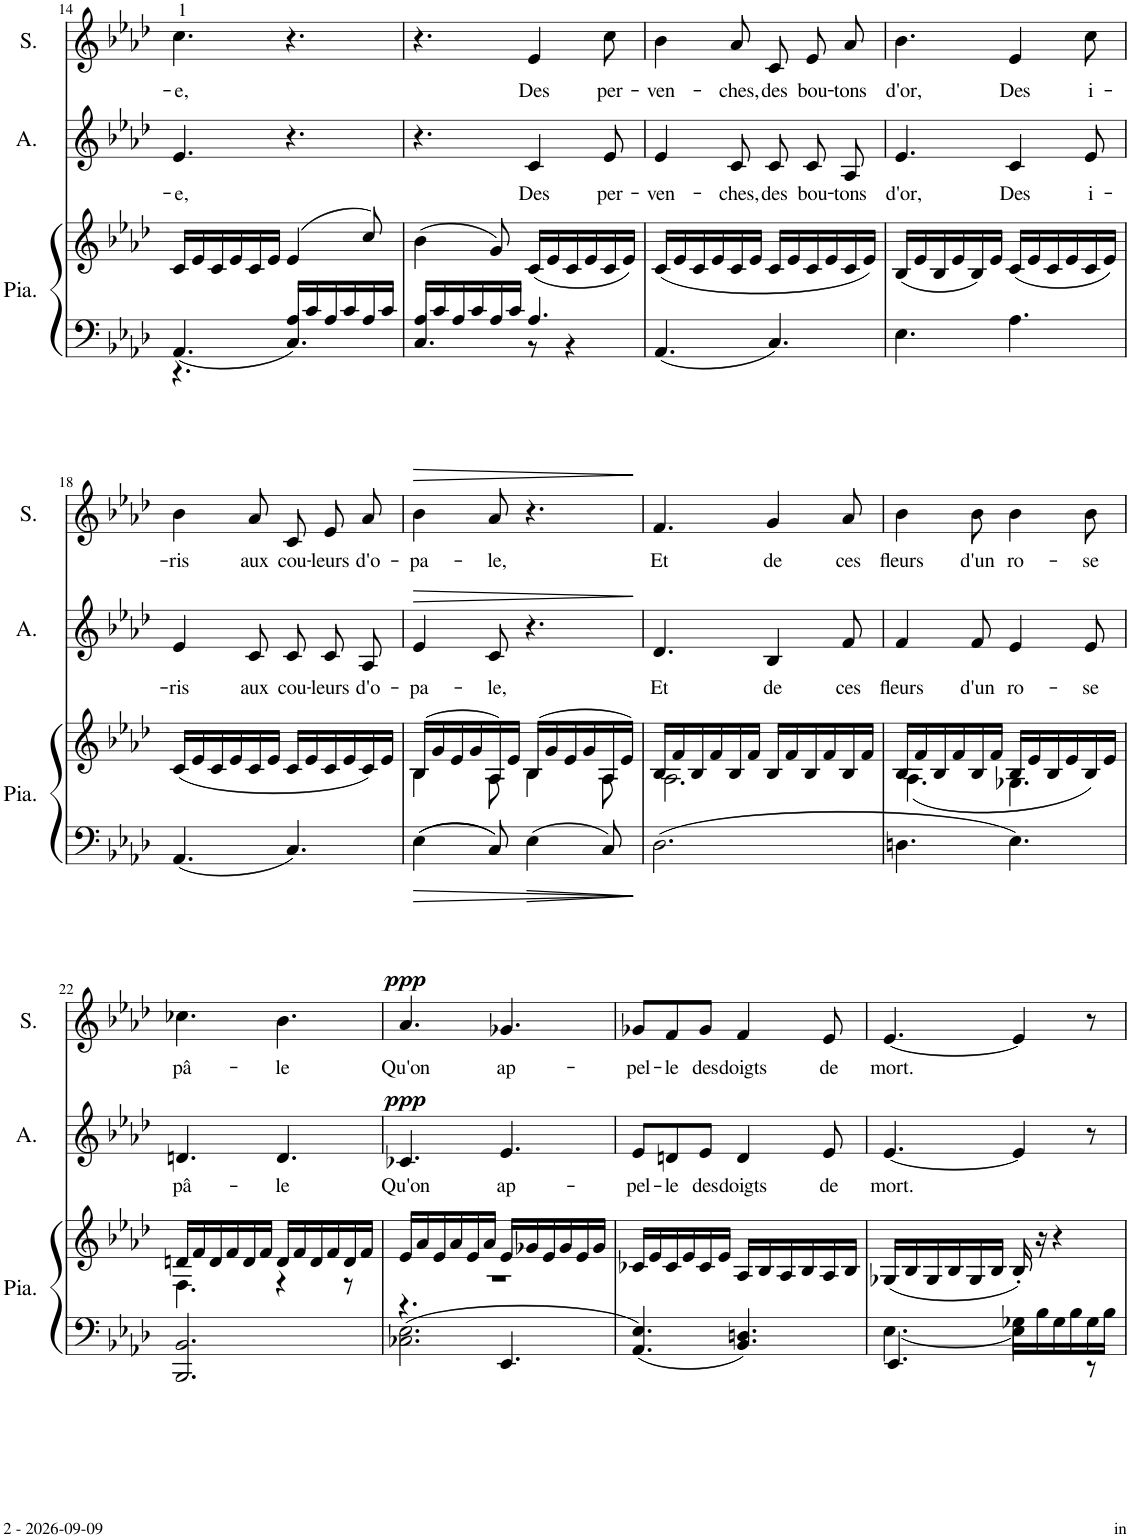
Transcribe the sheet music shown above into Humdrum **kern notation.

**kern	**kern	**kern	**text	**dynam	**kern	**text	**dynam
*part3	*part3	*part2	*part2	*part2	*part1	*part1	*part1
*staff4	*staff3	*staff2	*staff2	*staff2	*staff1	*staff1	*staff1
*I"Piano	*	*I"Alto	*	*	*I"Soprano	*	*
*I'Pia.	*	*I'A.	*	*	*I'S.	*	*
!!LO:PB:g=z
*clefF4	*clefG2	*clefG2	*	*	*clefG2	*	*
*k[b-e-a-d-]	*k[b-e-a-d-]	*k[b-e-a-d-]	*	*	*k[b-e-a-d-]	*	*
*M6/8	*M6/8	*M6/8	*	*	*M6/8	*	*
=14	=14	=14	=14	=14	=14	=14	=14
*^	*	*	*	*	*	*	*
!	!	!	!	!	!	!LO:TX:a:t=1	!	!
!	!	!	!	!LO:LY:b	!	!	!LO:LY:b	!
4.AA-/	4.r	16c/LL	4.e-/	-e,	.	4.cc\	-e,	.
.	.	16e-/	.	.	.	.	.	.
.	.	16c/	.	.	.	.	.	.
.	.	16e-/	.	.	.	.	.	.
.	.	16c/	.	.	.	.	.	.
.	.	16e-/JJ	.	.	.	.	.	.
4.C/	16A-/LL	(>4e-/	4.r	.	.	4.r	.	.
.	16c/	.	.	.	.	.	.	.
.	16A-/	.	.	.	.	.	.	.
.	16c/	.	.	.	.	.	.	.
.	16A-/	8cc/)	.	.	.	.	.	.
.	16c/JJ	.	.	.	.	.	.	.
=15	=15	=15	=15	=15	=15	=15	=15	=15
4.C/	16A-/LL	(4b-\	4.r	.	.	4.r	.	.
.	16c/	.	.	.	.	.	.	.
.	16A-/	.	.	.	.	.	.	.
.	16c/	.	.	.	.	.	.	.
.	16A-/	8g/)	.	.	.	.	.	.
.	16c/JJ	.	.	.	.	.	.	.
!	!	!	!	!LO:LY:b	!	!	!LO:LY:b	!
4.A-/	8r	(16c/LL	4c/	Des	.	4e-/	Des	.
.	.	16e-/	.	.	.	.	.	.
.	4r	16c/	.	.	.	.	.	.
.	.	16e-/	.	.	.	.	.	.
!	!	!	!	!LO:LY:b	!	!	!LO:LY:b	!
.	.	16c/	8e-/	per-	.	8cc\	per-	.
.	.	16e-/JJ)	.	.	.	.	.	.
*v	*v	*	*	*	*	*	*	*
=16	=16	=16	=16	=16	=16	=16	=16
!	!	!	!LO:LY:b	!	!	!LO:LY:b	!
4.AA-/	(16c/LL	4e-/	-ven-	.	4b-\	-ven-	.
.	16e-/	.	.	.	.	.	.
.	16c/	.	.	.	.	.	.
.	16e-/	.	.	.	.	.	.
!	!	!	!LO:LY:b	!	!	!LO:LY:b	!
.	16c/	8c/	-ches,	.	8a-/	-ches,	.
.	16e-/JJ	.	.	.	.	.	.
!	!	!	!LO:LY:b	!	!	!LO:LY:b	!
4.C/	16c/LL	8c/	des	.	8c/	des	.
.	16e-/	.	.	.	.	.	.
!	!	!	!LO:LY:b	!	!	!LO:LY:b	!
.	16c/	8c/	bou-	.	8e-/	bou-	.
.	16e-/	.	.	.	.	.	.
!	!	!	!LO:LY:b	!	!	!LO:LY:b	!
.	16c/	8A-/	-tons	.	8a-/	-tons	.
.	16e-/JJ)	.	.	.	.	.	.
=17	=17	=17	=17	=17	=17	=17	=17
!	!	!	!LO:LY:b	!	!	!LO:LY:b	!
4.E-\	(16B-/LL	4.e-/	d'or,	.	4.b-\	d'or,	.
.	16e-/	.	.	.	.	.	.
.	16B-/	.	.	.	.	.	.
.	16e-/	.	.	.	.	.	.
.	16B-/)	.	.	.	.	.	.
.	16e-/JJ	.	.	.	.	.	.
!	!	!	!LO:LY:b	!	!	!LO:LY:b	!
4.A-\	(16c/LL	4c/	Des	.	4e-/	Des	.
.	16e-/	.	.	.	.	.	.
.	16c/	.	.	.	.	.	.
.	16e-/	.	.	.	.	.	.
!	!	!	!LO:LY:b	!	!	!LO:LY:b	!
.	16c/	8e-/	i-	.	8cc\	i-	.
.	16e-/JJ)	.	.	.	.	.	.
!!LO:LB:g=z
=18	=18	=18	=18	=18	=18	=18	=18
!	!	!	!LO:LY:b	!	!	!LO:LY:b	!
4.AA-/	(16c/LL	4e-/	-ris	.	4b-\	-ris	.
.	16e-/	.	.	.	.	.	.
.	16c/	.	.	.	.	.	.
.	16e-/	.	.	.	.	.	.
!	!	!	!LO:LY:b	!	!	!LO:LY:b	!
.	16c/	8c/	aux	.	8a-/	aux	.
.	16e-/JJ	.	.	.	.	.	.
!	!	!	!LO:LY:b	!	!	!LO:LY:b	!
4.C/	16c/LL	8c/	cou-	.	8c/	cou-	.
.	16e-/	.	.	.	.	.	.
!	!	!	!LO:LY:b	!	!	!LO:LY:b	!
.	16c/	8c/	-leurs	.	8e-/	-leurs	.
.	16e-/	.	.	.	.	.	.
!	!	!	!LO:LY:b	!	!	!LO:LY:b	!
.	16c/)	8A-/	d'o-	.	8a-/	d'o-	.
.	16e-/JJ	.	.	.	.	.	.
=19	=19	=19	=19	=19	=19	=19	=19
*	*^	*	*	*	*	*	*
!	!	!	!	!LO:LY:b	!LO:HP:b	!	!LO:LY:b	!LO:HP:b
4E-\	(16B-/LL	4B-\	4e-/	-pa-	>	4b-\	-pa-	>
.	16g/	.	.	.	.	.	.	.
.	16e-/	.	.	.	.	.	.	.
.	16g/	.	.	.	.	.	.	.
!	!	!	!	!LO:LY:b	!	!	!LO:LY:b	!
8C/	16A-/)	8A-\	8c/	-le,	.	8a-/	-le,	.
.	16e-/JJ	.	.	.	.	.	.	.
4E-\	(16B-/LL	4B-\	4.r	.	.	4.r	.	.
.	16g/	.	.	.	.	.	.	.
.	16e-/	.	.	.	.	.	.	.
.	16g/	.	.	.	.	.	.	.
8C/	16A-/	8A-\	.	.	.	.	.	.
.	16e-/JJ)	.	.	.	.	.	.	.
*	*v	*v	*	*	*	*	*	*
.	.	.	.	]	.	.	]
=20	=20	=20	=20	=20	=20	=20	=20
*	*^	*	*	*	*	*	*
!	!	!	!	!LO:LY:b	!	!	!LO:LY:b	!
2.D-\	16B-/LL	2.A-\	4.d-/	Et	.	4.f/	Et	.
.	16f/	.	.	.	.	.	.	.
.	16B-/	.	.	.	.	.	.	.
.	16f/	.	.	.	.	.	.	.
.	16B-/	.	.	.	.	.	.	.
.	16f/JJ	.	.	.	.	.	.	.
!	!	!	!	!LO:LY:b	!	!	!LO:LY:b	!
.	16B-/LL	.	4B-/	de	.	4g/	de	.
.	16f/	.	.	.	.	.	.	.
.	16B-/	.	.	.	.	.	.	.
.	16f/	.	.	.	.	.	.	.
!	!	!	!	!LO:LY:b	!	!	!LO:LY:b	!
.	16B-/	.	8f/	ces	.	8a-/	ces	.
.	16f/JJ	.	.	.	.	.	.	.
=21	=21	=21	=21	=21	=21	=21	=21	=21
!	!	!	!	!LO:LY:b	!	!	!LO:LY:b	!
4.Dn\	16B-/LL	4.A-\	4f/	fleurs	.	4b-\	fleurs	.
.	16f/	.	.	.	.	.	.	.
.	16B-/	.	.	.	.	.	.	.
.	16f/	.	.	.	.	.	.	.
!	!	!	!	!LO:LY:b	!	!	!LO:LY:b	!
.	16B-/	.	8f/	d'un	.	8b-\	d'un	.
.	16f/JJ	.	.	.	.	.	.	.
!	!	!	!	!LO:LY:b	!	!	!LO:LY:b	!
4.E-\	16B-/LL	4.G-X\	4e-/	ro-	.	4b-\	ro-	.
.	16e-/	.	.	.	.	.	.	.
.	16B-/	.	.	.	.	.	.	.
.	16e-/	.	.	.	.	.	.	.
!	!	!	!	!LO:LY:b	!	!	!LO:LY:b	!
.	(16B-/	.	8e-/	-se	.	8b-\	-se	.
.	16e-/JJ	.	.	.	.	.	.	.
!!LO:LB:g=z
=22	=22	=22	=22	=22	=22	=22	=22	=22
!	!	!	!	!LO:LY:b	!	!	!LO:LY:b	!
2.BBB-/ 2.BB-/	16dn/LL	4.F\	4.dn/	pâ-	.	4.cc-X\	pâ-	.
.	16f/	.	.	.	.	.	.	.
.	16d/	.	.	.	.	.	.	.
.	16f/	.	.	.	.	.	.	.
.	16d/	.	.	.	.	.	.	.
.	16f/JJ	.	.	.	.	.	.	.
!	!	!	!	!LO:LY:b	!	!	!LO:LY:b	!
.	16d/LL	4r	4.d/	-le	.	4.b-\	-le	.
.	16f/	.	.	.	.	.	.	.
.	16d/	.	.	.	.	.	.	.
.	16f/	.	.	.	.	.	.	.
.	16d/	8r	.	.	.	.	.	.
.	16f/JJ	.	.	.	.	.	.	.
=23	=23	=23	=23	=23	=23	=23	=23	=23
*^	*	*	*	*	*	*	*	*
!	!	!	!	!	!LO:LY:b	!LO:DY:a	!	!LO:LY:b	!LO:DY:a
4.r	2.C-X\ 2.E-\	16e-/LL	2.r	4.c-X/	Qu'on	ppp	4.a-/	Qu'on	ppp
.	.	16a-/	.	.	.	.	.	.	.
.	.	16e-/	.	.	.	.	.	.	.
.	.	16a-/	.	.	.	.	.	.	.
.	.	16e-/	.	.	.	.	.	.	.
.	.	16a-/JJ	.	.	.	.	.	.	.
!	!	!	!	!	!LO:LY:b	!	!	!LO:LY:b	!
4.EE-/	.	16e-/LL	.	4.e-/	ap-	.	4.g-X/	ap-	.
.	.	16g-X/	.	.	.	.	.	.	.
.	.	16e-/	.	.	.	.	.	.	.
.	.	16g-/	.	.	.	.	.	.	.
.	.	16e-/	.	.	.	.	.	.	.
.	.	16g-/JJ	.	.	.	.	.	.	.
*v	*v	*	*	*	*	*	*	*	*
*	*v	*v	*	*	*	*	*	*
=24	=24	=24	=24	=24	=24	=24	=24
!	!	!	!LO:LY:b	!	!	!LO:LY:b	!
4.AA-/ 4.E-/	16c-X/LL	8e-/L	-pel-	.	8g-X/L	-pel-	.
.	16e-/	.	.	.	.	.	.
!	!	!	!LO:LY:b	!	!	!LO:LY:b	!
.	16c-/	8dn/	-le	.	8f/	-le	.
.	16e-/	.	.	.	.	.	.
!	!	!	!LO:LY:b	!	!	!LO:LY:b	!
.	16c-/	8e-/J	des	.	8g-/J	des	.
.	16e-/JJ	.	.	.	.	.	.
!	!	!	!LO:LY:b	!	!	!LO:LY:b	!
4.BB-/ 4.Dn/	16A-/LL	4d/	doigts	.	4f/	doigts	.
.	16B-/	.	.	.	.	.	.
.	16A-/	.	.	.	.	.	.
.	16B-/	.	.	.	.	.	.
!	!	!	!LO:LY:b	!	!	!LO:LY:b	!
.	16A-/	8e-/	de	.	8e-/	de	.
.	16B-/JJ	.	.	.	.	.	.
=25	=25	=25	=25	=25	=25	=25	=25
*^	*	*	*	*	*	*	*
!	!	!	!	!LO:LY:b	!	!	!LO:LY:b	!
4.EE-/	[4.E-\	(16G-X/LL	[4.e-/	mort.	.	[4.e-/	mort.	.
.	.	16B-/	.	.	.	.	.	.
.	.	16G-/	.	.	.	.	.	.
.	.	16B-/	.	.	.	.	.	.
.	.	16G-/	.	.	.	.	.	.
.	.	16B-/JJ	.	.	.	.	.	.
16G-X\LL	4E-\]	16B-'/)	4e-/]	.	.	4e-/]	.	.
16B-\	.	16r	.	.	.	.	.	.
16G-\	.	4r	.	.	.	.	.	.
16B-\	.	.	.	.	.	.	.	.
16G-\	8r	.	8r	.	.	8r	.	.
16B-\JJ	.	.	.	.	.	.	.	.
*v	*v	*	*	*	*	*	*	*
=	=	=	=	=	=	=	=
*-	*-	*-	*-	*-	*-	*-	*-
